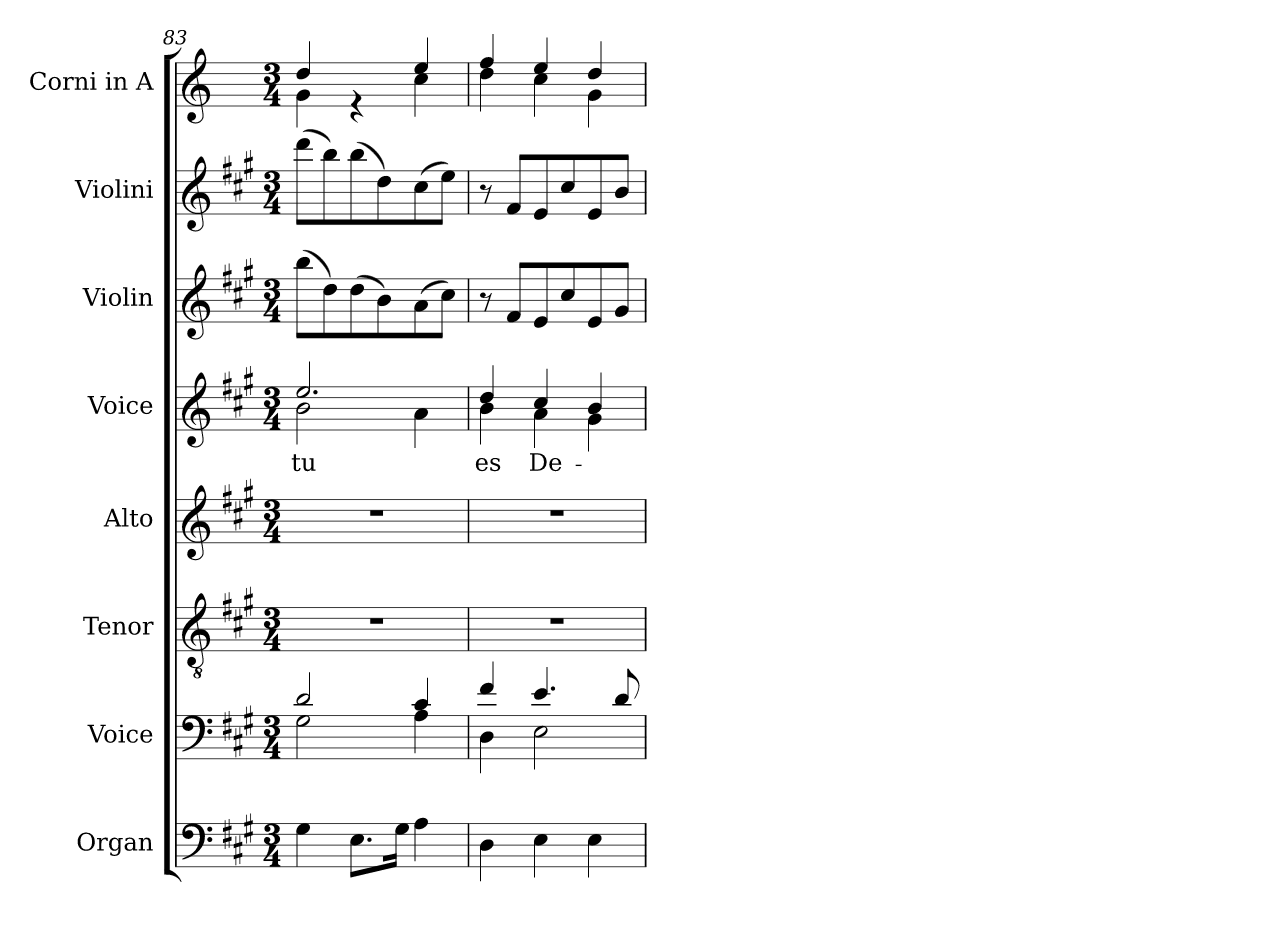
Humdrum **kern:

**kern	**kern	**kern	**kern	**kern	**text	**kern	**kern	**kern
*part8	*part7	*part6	*part5	*part4	*part4	*part3	*part2	*part1
*staff8	*staff7	*staff6	*staff5	*staff4	*staff4	*staff3	*staff2	*staff1
*I"Organ	*I"Voice	*I"Tenor	*I"Alto	*I"Voice	*	*I"Violin	*I"Violini	*I"Corni in A
*	*	*	*	*	*	*I'Vln	*I'Vln	*
*clefF4	*clefF4	*clefGv2	*clefG2	*clefG2	*	*clefG2	*clefG2	*clefG2
*	*	*	*	*	*	*	*	*ITrd2c3
*k[f#c#g#]	*k[f#c#g#]	*k[f#c#g#]	*k[f#c#g#]	*k[f#c#g#]	*	*k[f#c#g#]	*k[f#c#g#]	*k[f#c#g#]
*M3/4	*M3/4	*M3/4	*M3/4	*M3/4	*	*M3/4	*M3/4	*M3/4
=83	=83	=83	=83	=83	=83	=83	=83	=83
*	*^	*	*	*^	*	*	*	*
!	!	!	!	!	!	!	!LO:LY:b	!	!	!
*	*	*	*	*	*	*	*	*	*	*^
4G#\	2d/	2G#\	2.r	2.r	2.ee/	2b\	tu	(8bb\L	(8ddd\L	4b/	4e\
.	.	.	.	.	.	.	.	8dd\)	8bb\)	.	.
8.E\L	.	.	.	.	.	.	.	(8dd\	(8bb\	4re	4ryy
.	.	.	.	.	.	.	.	8b\)	8dd\)	.	.
16G#\Jk	.	.	.	.	.	.	.	.	.	.	.
4A\	4c#/	4A\	.	.	.	4a\	.	(8a\	(8cc#\	4cc#/	4a\
.	.	.	.	.	.	.	.	8cc#\J)	8ee\J)	.	.
=84	=84	=84	=84	=84	=84	=84	=84	=84	=84	=84	=84
!	!	!	!	!	!	!	!LO:LY:b	!	!	!	!
4D\	4f#/	4D\	2.r	2.r	4dd/	4b\	es	8r	8r	4dd/	4b\
.	.	.	.	.	.	.	.	8f#/L	8f#/L	.	.
!	!	!	!	!	!	!	!LO:LY:b	!	!	!	!
4E\	4.e/	2E\	.	.	4cc#/	4a\	De-	8e/	8e/	4cc#/	4a\
.	.	.	.	.	.	.	.	8cc#/	8cc#/	.	.
4E\	.	.	.	.	4b/	4g#\	.	8e/	8e/	4b/	4e\
.	8d/	.	.	.	.	.	.	8g#/J	8b/J	.	.
*	*v	*v	*	*	*v	*v	*	*	*	*v	*v
=	=	=	=	=	=	=	=	=
*-	*-	*-	*-	*-	*-	*-	*-	*-
